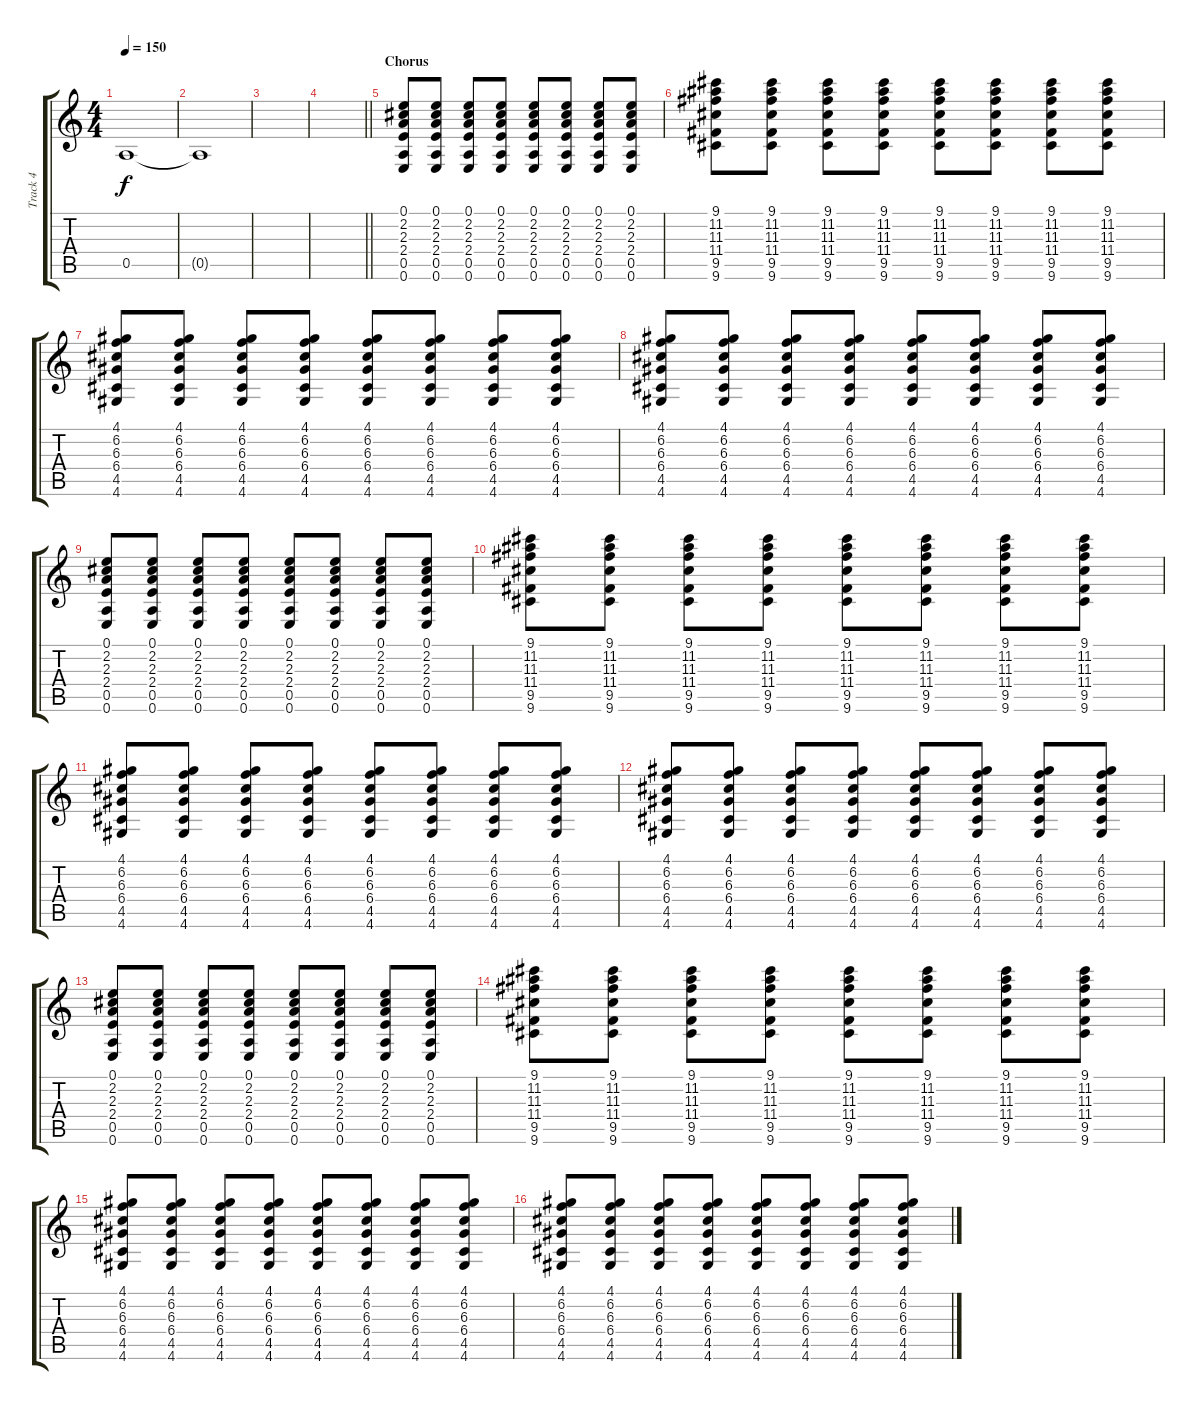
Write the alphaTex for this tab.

\track ("Track 4" "Track 4") {instrument overdrivenguitar}
\staff {score tabs}
\tuning (E4 B3 G3 D3 A2 E2) {hide}
\ts (4 4)
\tempo 150
\clef g2
\ks c
0.5.1{dy f} |
0.5{t}.1 |
|
\barLineRight lightlight
|
\section ("" "Chorus")
(0.1 2.2 2.3 2.4 0.5 0.6).8 (0.1 2.2 2.3 2.4 0.5 0.6).8 (0.1 2.2 2.3 2.4 0.5 0.6).8 (0.1 2.2 2.3 2.4 0.5 0.6).8 (0.1 2.2 2.3 2.4 0.5 0.6).8 (0.1 2.2 2.3 2.4 0.5 0.6).8 (0.1 2.2 2.3 2.4 0.5 0.6).8 (0.1 2.2 2.3 2.4 0.5 0.6).8 |
(9.1 11.2 11.3 11.4 9.5 9.6).8 (9.1 11.2 11.3 11.4 9.5 9.6).8 (9.1 11.2 11.3 11.4 9.5 9.6).8 (9.1 11.2 11.3 11.4 9.5 9.6).8 (9.1 11.2 11.3 11.4 9.5 9.6).8 (9.1 11.2 11.3 11.4 9.5 9.6).8 (9.1 11.2 11.3 11.4 9.5 9.6).8 (9.1 11.2 11.3 11.4 9.5 9.6).8 |
(4.1 6.2 6.3 6.4 4.5 4.6).8 (4.1 6.2 6.3 6.4 4.5 4.6).8 (4.1 6.2 6.3 6.4 4.5 4.6).8 (4.1 6.2 6.3 6.4 4.5 4.6).8 (4.1 6.2 6.3 6.4 4.5 4.6).8 (4.1 6.2 6.3 6.4 4.5 4.6).8 (4.1 6.2 6.3 6.4 4.5 4.6).8 (4.1 6.2 6.3 6.4 4.5 4.6).8 |
(4.1 6.2 6.3 6.4 4.5 4.6).8 (4.1 6.2 6.3 6.4 4.5 4.6).8 (4.1 6.2 6.3 6.4 4.5 4.6).8 (4.1 6.2 6.3 6.4 4.5 4.6).8 (4.1 6.2 6.3 6.4 4.5 4.6).8 (4.1 6.2 6.3 6.4 4.5 4.6).8 (4.1 6.2 6.3 6.4 4.5 4.6).8 (4.1 6.2 6.3 6.4 4.5 4.6).8 |
(0.1 2.2 2.3 2.4 0.5 0.6).8 (0.1 2.2 2.3 2.4 0.5 0.6).8 (0.1 2.2 2.3 2.4 0.5 0.6).8 (0.1 2.2 2.3 2.4 0.5 0.6).8 (0.1 2.2 2.3 2.4 0.5 0.6).8 (0.1 2.2 2.3 2.4 0.5 0.6).8 (0.1 2.2 2.3 2.4 0.5 0.6).8 (0.1 2.2 2.3 2.4 0.5 0.6).8 |
(9.1 11.2 11.3 11.4 9.5 9.6).8 (9.1 11.2 11.3 11.4 9.5 9.6).8 (9.1 11.2 11.3 11.4 9.5 9.6).8 (9.1 11.2 11.3 11.4 9.5 9.6).8 (9.1 11.2 11.3 11.4 9.5 9.6).8 (9.1 11.2 11.3 11.4 9.5 9.6).8 (9.1 11.2 11.3 11.4 9.5 9.6).8 (9.1 11.2 11.3 11.4 9.5 9.6).8 |
(4.1 6.2 6.3 6.4 4.5 4.6).8 (4.1 6.2 6.3 6.4 4.5 4.6).8 (4.1 6.2 6.3 6.4 4.5 4.6).8 (4.1 6.2 6.3 6.4 4.5 4.6).8 (4.1 6.2 6.3 6.4 4.5 4.6).8 (4.1 6.2 6.3 6.4 4.5 4.6).8 (4.1 6.2 6.3 6.4 4.5 4.6).8 (4.1 6.2 6.3 6.4 4.5 4.6).8 |
(4.1 6.2 6.3 6.4 4.5 4.6).8 (4.1 6.2 6.3 6.4 4.5 4.6).8 (4.1 6.2 6.3 6.4 4.5 4.6).8 (4.1 6.2 6.3 6.4 4.5 4.6).8 (4.1 6.2 6.3 6.4 4.5 4.6).8 (4.1 6.2 6.3 6.4 4.5 4.6).8 (4.1 6.2 6.3 6.4 4.5 4.6).8 (4.1 6.2 6.3 6.4 4.5 4.6).8 |
(0.1 2.2 2.3 2.4 0.5 0.6).8 (0.1 2.2 2.3 2.4 0.5 0.6).8 (0.1 2.2 2.3 2.4 0.5 0.6).8 (0.1 2.2 2.3 2.4 0.5 0.6).8 (0.1 2.2 2.3 2.4 0.5 0.6).8 (0.1 2.2 2.3 2.4 0.5 0.6).8 (0.1 2.2 2.3 2.4 0.5 0.6).8 (0.1 2.2 2.3 2.4 0.5 0.6).8 |
(9.1 11.2 11.3 11.4 9.5 9.6).8 (9.1 11.2 11.3 11.4 9.5 9.6).8 (9.1 11.2 11.3 11.4 9.5 9.6).8 (9.1 11.2 11.3 11.4 9.5 9.6).8 (9.1 11.2 11.3 11.4 9.5 9.6).8 (9.1 11.2 11.3 11.4 9.5 9.6).8 (9.1 11.2 11.3 11.4 9.5 9.6).8 (9.1 11.2 11.3 11.4 9.5 9.6).8 |
(4.1 6.2 6.3 6.4 4.5 4.6).8 (4.1 6.2 6.3 6.4 4.5 4.6).8 (4.1 6.2 6.3 6.4 4.5 4.6).8 (4.1 6.2 6.3 6.4 4.5 4.6).8 (4.1 6.2 6.3 6.4 4.5 4.6).8 (4.1 6.2 6.3 6.4 4.5 4.6).8 (4.1 6.2 6.3 6.4 4.5 4.6).8 (4.1 6.2 6.3 6.4 4.5 4.6).8 |
(4.1 6.2 6.3 6.4 4.5 4.6).8 (4.1 6.2 6.3 6.4 4.5 4.6).8 (4.1 6.2 6.3 6.4 4.5 4.6).8 (4.1 6.2 6.3 6.4 4.5 4.6).8 (4.1 6.2 6.3 6.4 4.5 4.6).8 (4.1 6.2 6.3 6.4 4.5 4.6).8 (4.1 6.2 6.3 6.4 4.5 4.6).8 (4.1 6.2 6.3 6.4 4.5 4.6).8
